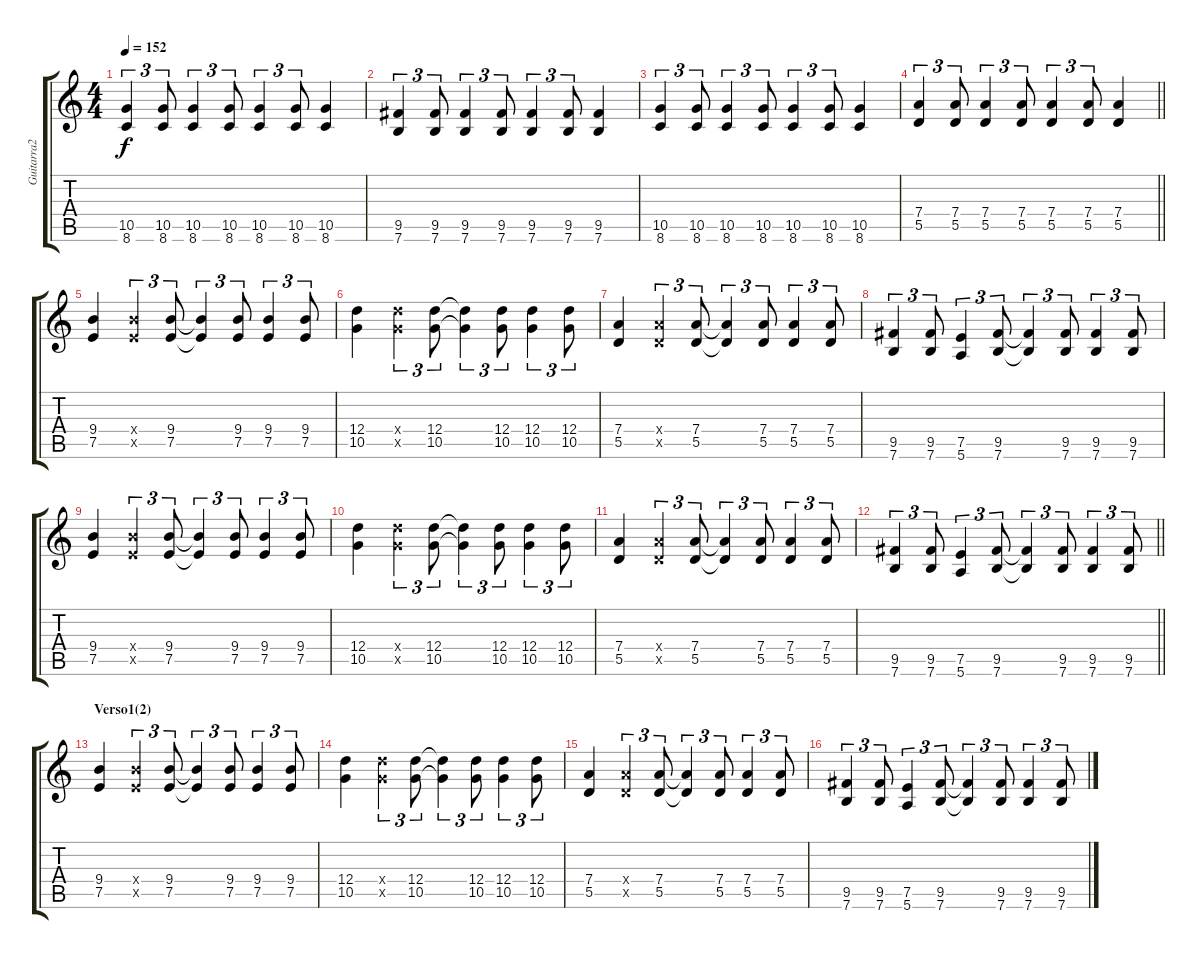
\track ("Guitarra2" "Guitarra2") {instrument distortionguitar}
\staff {score tabs}
\tuning (E4 B3 G3 D3 A2 E2) {hide}
\ts (4 4)
\tempo 152
\clef g2
\ks c
(10.5 8.6).4{tu (3 2) dy f} (10.5 8.6).8{tu (3 2)} (10.5 8.6).4{tu (3 2)} (10.5 8.6).8{tu (3 2)} (10.5 8.6).4{tu (3 2)} (10.5 8.6).8{tu (3 2)} (10.5 8.6).4 |
(9.5 7.6).4{tu (3 2)} (9.5 7.6).8{tu (3 2)} (9.5 7.6).4{tu (3 2)} (9.5 7.6).8{tu (3 2)} (9.5 7.6).4{tu (3 2)} (9.5 7.6).8{tu (3 2)} (9.5 7.6).4 |
(10.5 8.6).4{tu (3 2)} (10.5 8.6).8{tu (3 2)} (10.5 8.6).4{tu (3 2)} (10.5 8.6).8{tu (3 2)} (10.5 8.6).4{tu (3 2)} (10.5 8.6).8{tu (3 2)} (10.5 8.6).4 |
\barLineRight lightlight
(7.4 5.5).4{tu (3 2)} (7.4 5.5).8{tu (3 2)} (7.4 5.5).4{tu (3 2)} (7.4 5.5).8{tu (3 2)} (7.4 5.5).4{tu (3 2)} (7.4 5.5).8{tu (3 2)} (7.4 5.5).4 |
(9.4 7.5).4 (9.4{x} 7.5{x}).4{tu (3 2)} (9.4 7.5).8{tu (3 2)} (9.4{t} 7.5{t}).4{tu (3 2)} (9.4 7.5).8{tu (3 2)} (9.4 7.5).4{tu (3 2)} (9.4 7.5).8{tu (3 2)} |
(12.4 10.5).4 (12.4{x} 10.5{x}).4{tu (3 2)} (12.4 10.5).8{tu (3 2)} (12.4{t} 10.5{t}).4{tu (3 2)} (12.4 10.5).8{tu (3 2)} (12.4 10.5).4{tu (3 2)} (12.4 10.5).8{tu (3 2)} |
(7.4 5.5).4 (7.4{x} 5.5{x}).4{tu (3 2)} (7.4 5.5).8{tu (3 2)} (7.4{t} 5.5{t}).4{tu (3 2)} (7.4 5.5).8{tu (3 2)} (7.4 5.5).4{tu (3 2)} (7.4 5.5).8{tu (3 2)} |
(9.5 7.6).4{tu (3 2)} (9.5 7.6).8{tu (3 2)} (7.5 5.6).4{tu (3 2)} (9.5 7.6).8{tu (3 2)} (9.5{t} 7.6{t}).4{tu (3 2)} (9.5 7.6).8{tu (3 2)} (9.5 7.6).4{tu (3 2)} (9.5 7.6).8{tu (3 2)} |
(9.4 7.5).4 (9.4{x} 7.5{x}).4{tu (3 2)} (9.4 7.5).8{tu (3 2)} (9.4{t} 7.5{t}).4{tu (3 2)} (9.4 7.5).8{tu (3 2)} (9.4 7.5).4{tu (3 2)} (9.4 7.5).8{tu (3 2)} |
(12.4 10.5).4 (12.4{x} 10.5{x}).4{tu (3 2)} (12.4 10.5).8{tu (3 2)} (12.4{t} 10.5{t}).4{tu (3 2)} (12.4 10.5).8{tu (3 2)} (12.4 10.5).4{tu (3 2)} (12.4 10.5).8{tu (3 2)} |
(7.4 5.5).4 (7.4{x} 5.5{x}).4{tu (3 2)} (7.4 5.5).8{tu (3 2)} (7.4{t} 5.5{t}).4{tu (3 2)} (7.4 5.5).8{tu (3 2)} (7.4 5.5).4{tu (3 2)} (7.4 5.5).8{tu (3 2)} |
\barLineRight lightlight
(9.5 7.6).4{tu (3 2)} (9.5 7.6).8{tu (3 2)} (7.5 5.6).4{tu (3 2)} (9.5 7.6).8{tu (3 2)} (9.5{t} 7.6{t}).4{tu (3 2)} (9.5 7.6).8{tu (3 2)} (9.5 7.6).4{tu (3 2)} (9.5 7.6).8{tu (3 2)} |
\section ("" "Verso1(2)")
(9.4 7.5).4 (9.4{x} 7.5{x}).4{tu (3 2)} (9.4 7.5).8{tu (3 2)} (9.4{t} 7.5{t}).4{tu (3 2)} (9.4 7.5).8{tu (3 2)} (9.4 7.5).4{tu (3 2)} (9.4 7.5).8{tu (3 2)} |
(12.4 10.5).4 (12.4{x} 10.5{x}).4{tu (3 2)} (12.4 10.5).8{tu (3 2)} (12.4{t} 10.5{t}).4{tu (3 2)} (12.4 10.5).8{tu (3 2)} (12.4 10.5).4{tu (3 2)} (12.4 10.5).8{tu (3 2)} |
(7.4 5.5).4 (7.4{x} 5.5{x}).4{tu (3 2)} (7.4 5.5).8{tu (3 2)} (7.4{t} 5.5{t}).4{tu (3 2)} (7.4 5.5).8{tu (3 2)} (7.4 5.5).4{tu (3 2)} (7.4 5.5).8{tu (3 2)} |
(9.5 7.6).4{tu (3 2)} (9.5 7.6).8{tu (3 2)} (7.5 5.6).4{tu (3 2)} (9.5 7.6).8{tu (3 2)} (9.5{t} 7.6{t}).4{tu (3 2)} (9.5 7.6).8{tu (3 2)} (9.5 7.6).4{tu (3 2)} (9.5 7.6).8{tu (3 2)}
